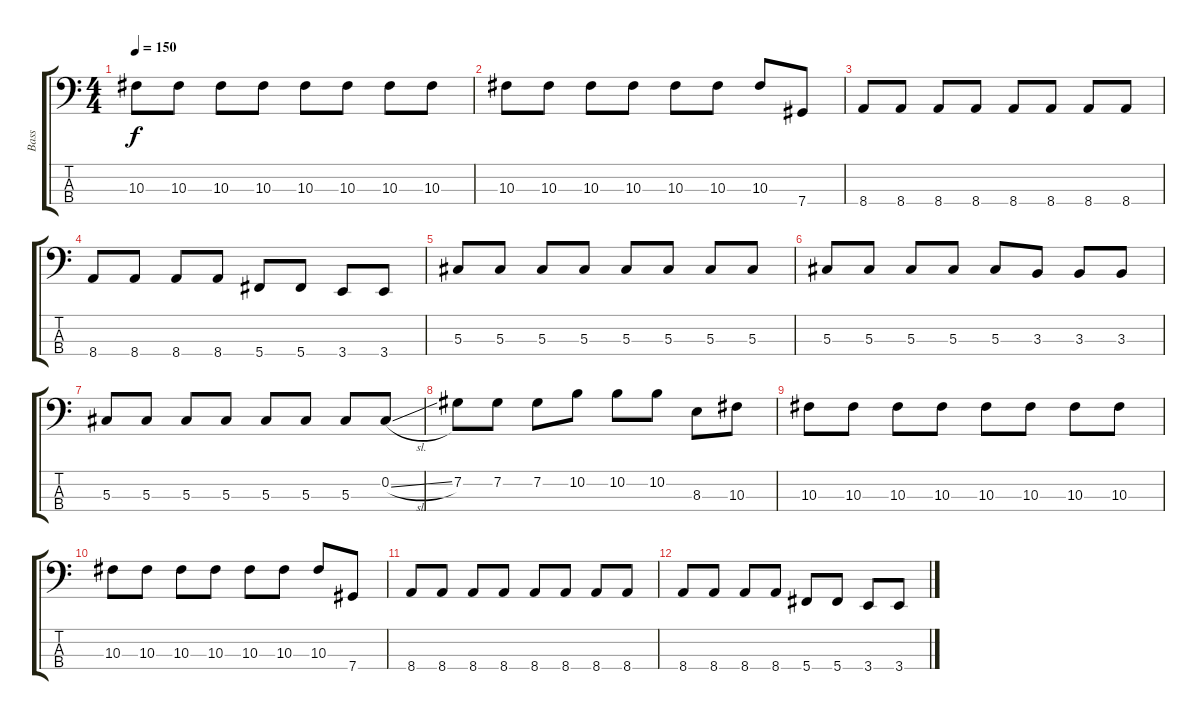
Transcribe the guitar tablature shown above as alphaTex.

\track ("Bass" "Bass") {instrument electricbassfinger}
\staff {score tabs}
\tuning (Gb2 Db2 Ab1 Db1) {hide}
\ts (4 4)
\tempo 150
\clef f4
\ks c
10.3.8{dy f} 10.3.8 10.3.8 10.3.8 10.3.8 10.3.8 10.3.8 10.3.8 |
10.3.8 10.3.8 10.3.8 10.3.8 10.3.8 10.3.8 10.3.8 7.4.8 |
8.4.8 8.4.8 8.4.8 8.4.8 8.4.8 8.4.8 8.4.8 8.4.8 |
8.4.8 8.4.8 8.4.8 8.4.8 5.4.8 5.4.8 3.4.8 3.4.8 |
5.3.8 5.3.8 5.3.8 5.3.8 5.3.8 5.3.8 5.3.8 5.3.8 |
5.3.8 5.3.8 5.3.8 5.3.8 5.3.8 3.3.8 3.3.8 3.3.8 |
5.3.8 5.3.8 5.3.8 5.3.8 5.3.8 5.3.8 5.3.8 0.2{sl}.8 |
7.2.8 7.2.8 7.2.8 10.2.8 10.2.8 10.2.8 8.3.8 10.3.8 |
10.3.8 10.3.8 10.3.8 10.3.8 10.3.8 10.3.8 10.3.8 10.3.8 |
10.3.8 10.3.8 10.3.8 10.3.8 10.3.8 10.3.8 10.3.8 7.4.8 |
8.4.8 8.4.8 8.4.8 8.4.8 8.4.8 8.4.8 8.4.8 8.4.8 |
8.4.8 8.4.8 8.4.8 8.4.8 5.4.8 5.4.8 3.4.8 3.4.8
